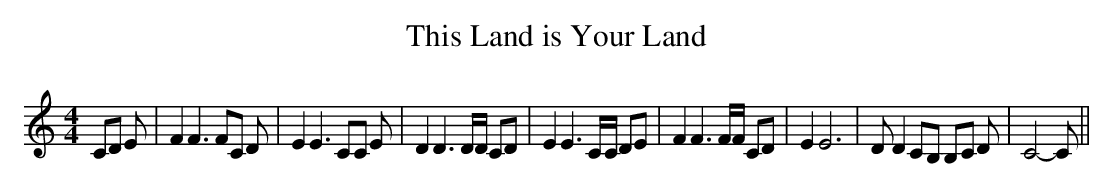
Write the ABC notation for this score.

X:1
T:This Land is Your Land
M:4/4
L:1/8
K:C
 CD E| F2 F3 FC D| E2 E3 CC E| D2 D3 D/2D/2 CD| E2 E3 C/2C/2 DE| F2 F3 F/2F/2 CD|\
 E2 E6| D D2 CB, B,C D| C4- C||
